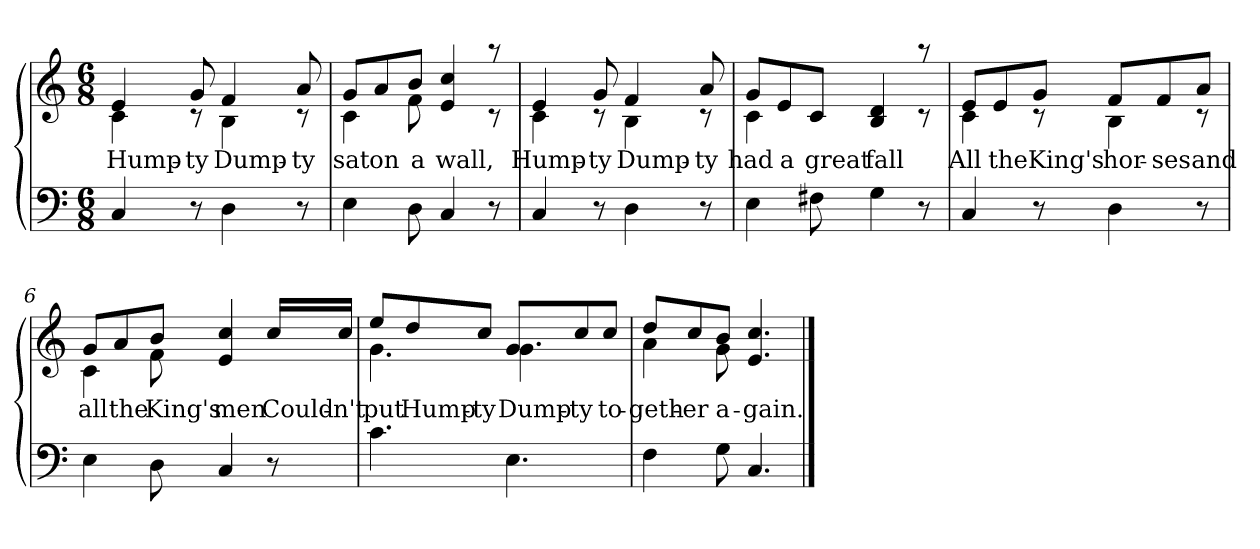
**kern	**kern	**text
*part1	*part1	*part1
*staff2	*staff1	*staff1
*clefF4	*clefG2	*
*k[]	*k[]	*
*C:	*C:	*
*M6/8	*M6/8	*
=1	=1	=1
!	!	!LO:LY:b
*	*^	*
4C/	4e/	4c\	Hump-
!	!	!	!LO:LY:b
8r	8g/	8rc	-ty
!	!	!	!LO:LY:b
4D\	4f/	4B\	Dump-
!	!	!	!LO:LY:b
8r	8a/	8rc	-ty
=2	=2	=2	=2
!	!	!	!LO:LY:b
4E\	8g/L	4c\	sat
!	!	!	!LO:LY:b
.	8a/	.	on
!	!	!	!LO:LY:b
8D\	8b/J	8f\	a
!	!	!	!LO:LY:b
4C/	4e/ 4cc/	4ryy	wall,
8r	8raa	8rc	.
!!LO:LB:g=z	!!
=3	=3	=3	=3
!	!	!	!LO:LY:b
4C/	4e/	4c\	Hump-
!	!	!	!LO:LY:b
8r	8g/	8rc	-ty
!	!	!	!LO:LY:b
4D\	4f/	4B\	Dump-
!	!	!	!LO:LY:b
8r	8a/	8rc	-ty
=4	=4	=4	=4
!	!	!	!LO:LY:b
4E\	8g/L	4c\	had
!	!	!	!LO:LY:b
.	8e/	.	a
!	!	!	!LO:LY:b
8F#X\	8c/J	8ryy	great
!	!	!	!LO:LY:b
4G\	4B/ 4d/	4ryy	fall
8r	8raa	8rc	.
=5	=5	=5	=5
!	!	!	!LO:LY:b
4C/	8e/L	4c\	All
!	!	!	!LO:LY:b
.	8e/	.	the
!	!	!	!LO:LY:b
8r	8g/J	8rc	King's
!	!	!	!LO:LY:b
4D\	8f/L	4B\	hor-
!	!	!	!LO:LY:b
.	8f/	.	-ses
!	!	!	!LO:LY:b
8r	8a/J	8rc	and
!!LO:LB:g=z	!!
=6	=6	=6	=6
!	!	!	!LO:LY:b
4E\	8g/L	4c\	all
!	!	!	!LO:LY:b
.	8a/	.	the
!	!	!	!LO:LY:b
8D\	8b/J	8f\	King's
!	!	!	!LO:LY:b
4C/	4e/ 4cc/	4ryy	men
!	!	!	!LO:LY:b
8r	16cc/LL	8ryy	Could-
!	!	!	!LO:LY:b
.	16cc/JJ	.	-n't
=7	=7	=7	=7
!	!	!	!LO:LY:b
4.c\	8ee/L	4.g\	put
!	!	!	!LO:LY:b
.	8dd/	.	Hump-
!	!	!	!LO:LY:b
.	8cc/J	.	-ty
!	!	!	!LO:LY:b
4.E\	8g/L	4.g\	Dump-
!	!	!	!LO:LY:b
.	8cc/	.	-ty
!	!	!	!LO:LY:b
.	8cc/J	.	to-
=8	=8	=8	=8
!	!	!	!LO:LY:b
4F\	8dd/L	4a\	-geth-
!	!	!	!LO:LY:b
.	8cc/	.	-er
!	!	!	!LO:LY:b
8G\	8b/J	8g\	a-
!	!	!	!LO:LY:b
4.C/	4.e/ 4.cc/	4.ryy	-gain.
*	*v	*v	*
==	==	==
*-	*-	*-
